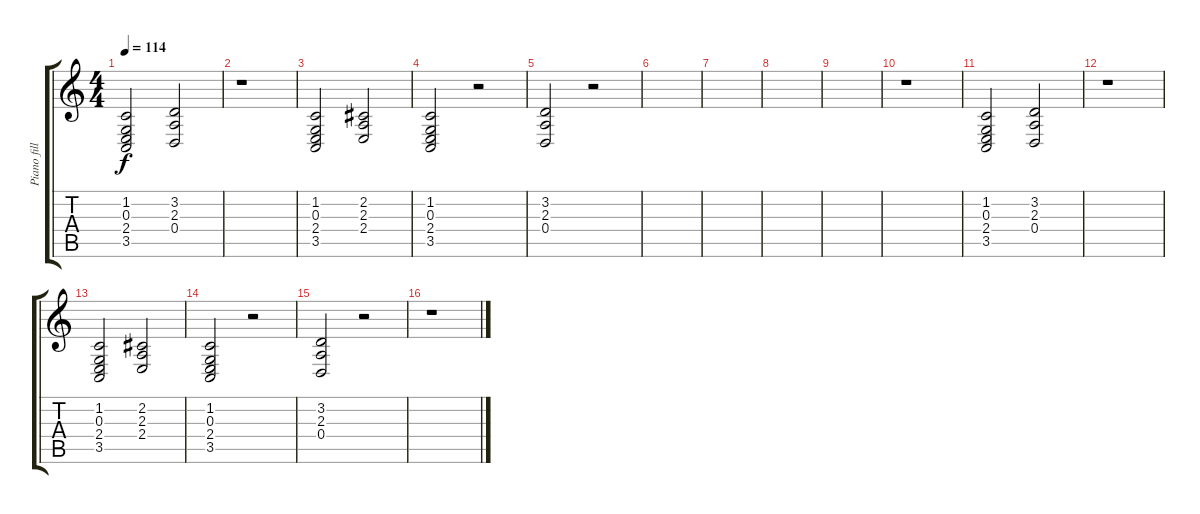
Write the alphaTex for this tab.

\track ("Piano fills" "Piano fill") {instrument brightacousticpiano}
\staff {score tabs}
\tuning (E4 B3 G3 D3 A2 E2) {hide}
\ts (4 4)
\tempo 114
\clef g2
\ks c
(1.2 0.3 2.4 3.5).2{dy f} (3.2 2.3 0.4).2 |
r.1 |
(1.2 0.3 2.4 3.5).2 (2.2 2.3 2.4).2 |
(1.2 0.3 2.4 3.5).2 r.2 |
(3.2 2.3 0.4).2 r.2 |
|
|
|
|
r.1 |
(1.2 0.3 2.4 3.5).2 (3.2 2.3 0.4).2 |
r.1 |
(1.2 0.3 2.4 3.5).2 (2.2 2.3 2.4).2 |
(1.2 0.3 2.4 3.5).2 r.2 |
(3.2 2.3 0.4).2 r.2 |
r.1
